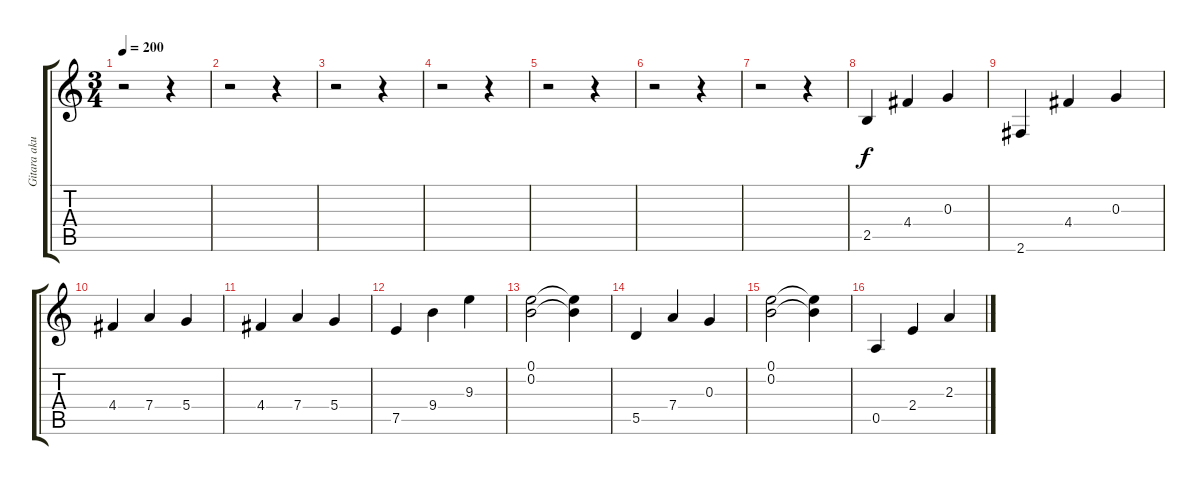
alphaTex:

\track ("Gitara akustyczna 2" "Gitara aku") {instrument acousticguitarsteel}
\staff {score tabs}
\tuning (E4 B3 G3 D3 A2 E2) {hide}
\ts (3 4)
\tempo 200
\clef g2
\ks c
r.2{dy f} r.4 |
r.2 r.4 |
r.2 r.4 |
r.2 r.4 |
r.2 r.4 |
r.2 r.4 |
r.2 r.4 |
2.5.4 4.4.4 0.3.4 |
2.6.4 4.4.4 0.3.4 |
4.4.4 7.4.4 5.4.4 |
4.4.4 7.4.4 5.4.4 |
7.5.4 9.4.4 9.3.4 |
(0.1 0.2).2 (0.1{t} 0.2{t}).4 |
5.5.4 7.4.4 0.3.4 |
(0.1 0.2).2 (0.1{t} 0.2{t}).4 |
0.5.4 2.4.4 2.3.4
